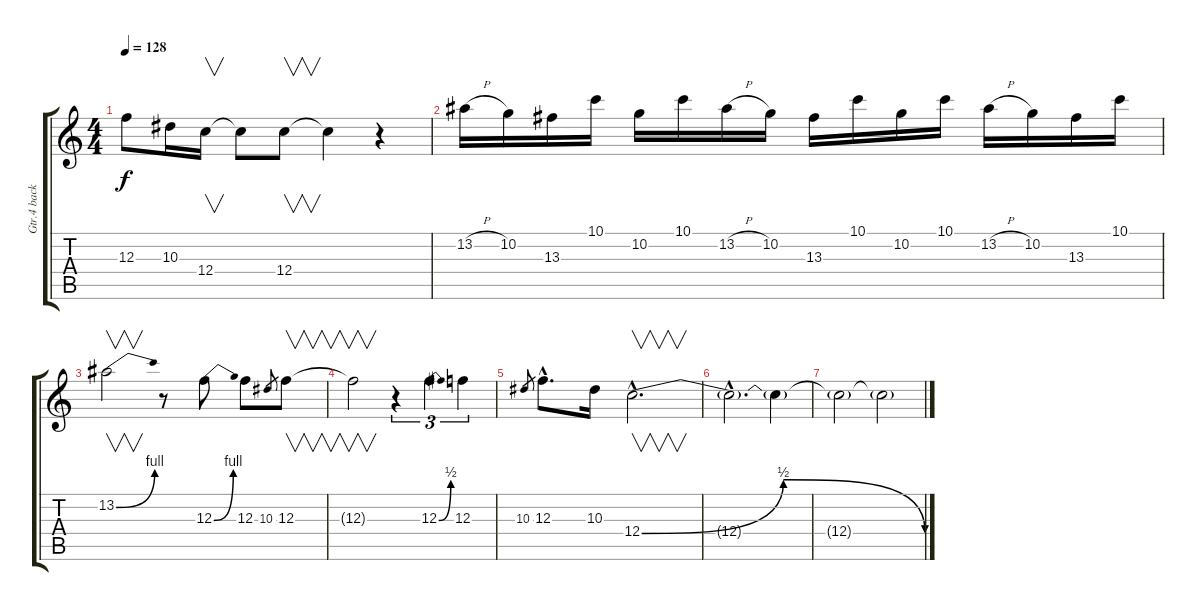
\track ("Gtr.4 backward gtr." "Gtr.4 back") {instrument distortionguitar}
\staff {score tabs}
\tuning (D4 A3 F3 C3 G2 C2) {hide}
\ts (4 4)
\tempo 128
\clef g2
\ks c
12.3{t}.8{dy f} 10.3.16 12.4.16{v} 12.4{t}.8 12.4.8{v} 12.4{t}.4 r.4 |
13.2{h}.16 10.2.16 13.3.16 10.1.16 10.2.16 10.1.16 13.2{h}.16 10.2.16 13.3.16 10.1.16 10.2.16 10.1.16 13.2{h}.16 10.2.16 13.3.16 10.1.16 |
13.2{be (bend 0 0 60 4)}.2{v} r.8 12.3{be (bend 0 0 60 4)}.8 12.3.8 10.3.8{gr} 12.3.8{v} |
12.3{t}.2{v} r.4{tu (3 2)} 12.3{be (bend 0 0 60 2)}.4{tu (3 2)} 12.3.4{tu (3 2)} |
10.3.8{gr} 12.3{hac}.8{d} 10.3.16 12.4{be (bendrelease 0 0 31 2 51 2 60 0) hac}.2{v d} |
12.4{hac t}.2{d} 12.4{t}.4 |
12.4{t}.2 12.4{t}.2
